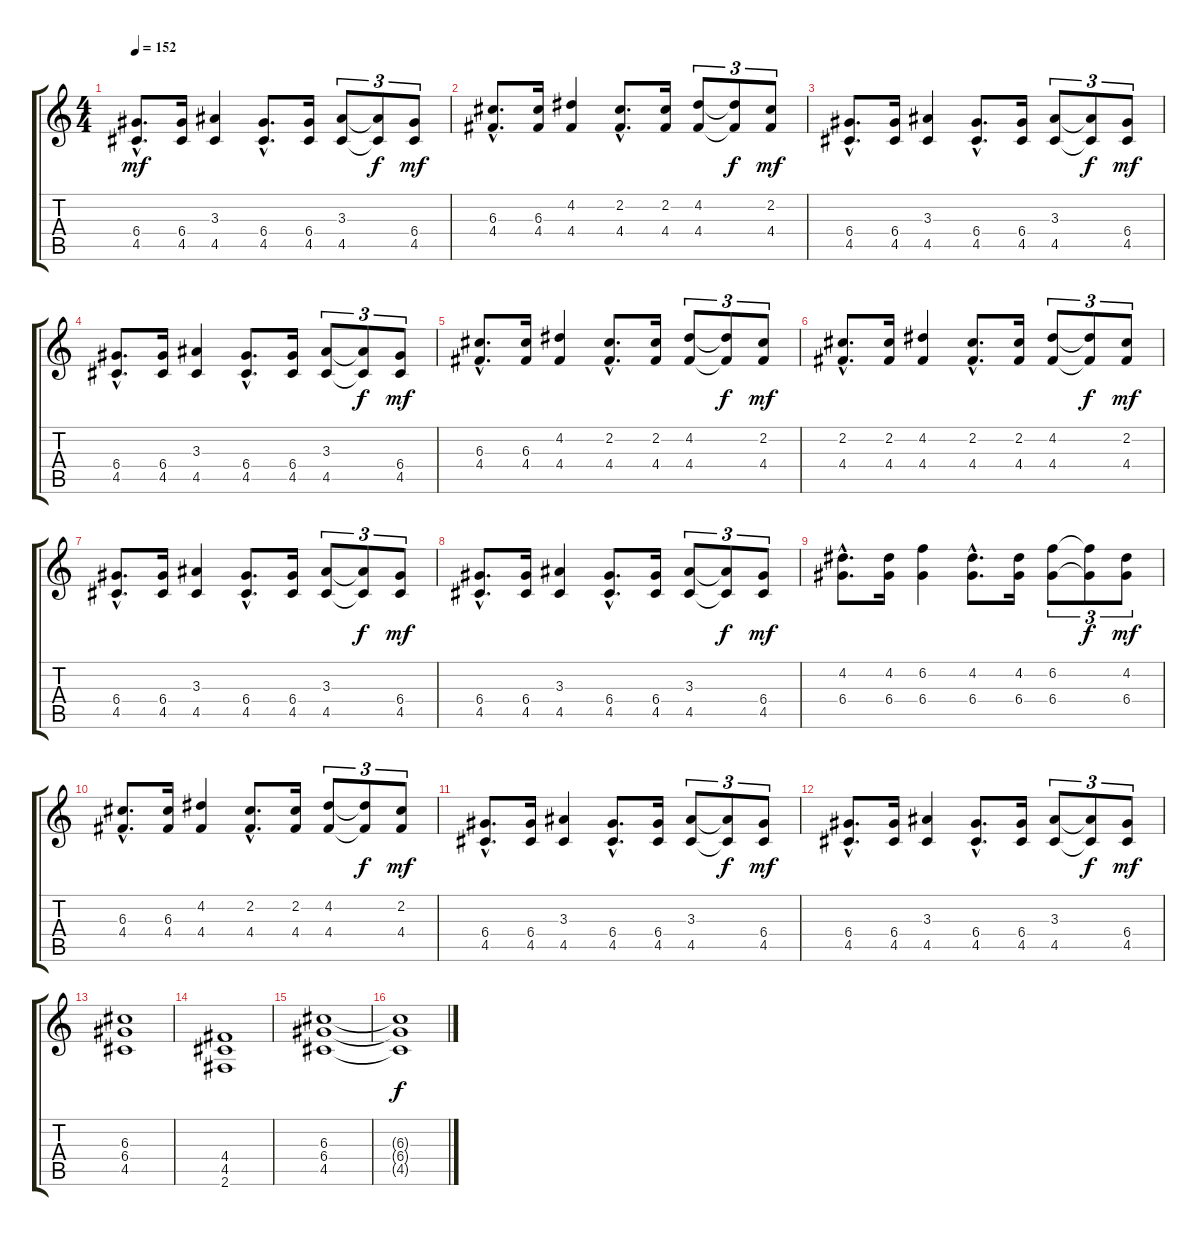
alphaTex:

\track "" {instrument distortionguitar}
\staff {score tabs}
\tuning (E4 B3 G3 D3 A2 E2) {hide}
\ts (4 4)
\tempo 152
\clef g2
\ks c
(6.4{hac} 4.5{hac}).8{d dy mf} (6.4 4.5).16 (3.3 4.5).4 (6.4{hac} 4.5{hac}).8{d} (6.4 4.5).16 (3.3 4.5).8{tu (3 2)} (3.3{t} 4.5{t}).8{tu (3 2) dy f} (6.4 4.5).8{tu (3 2) dy mf} |
(6.3{hac} 4.4{hac}).8{d} (6.3 4.4).16 (4.2 4.4).4 (2.2{hac} 4.4{hac}).8{d} (2.2 4.4).16 (4.2 4.4).8{tu (3 2)} (4.2{t} 4.4{t}).8{tu (3 2) dy f} (2.2 4.4).8{tu (3 2) dy mf} |
(6.4{hac} 4.5{hac}).8{d} (6.4 4.5).16 (3.3 4.5).4 (6.4{hac} 4.5{hac}).8{d} (6.4 4.5).16 (3.3 4.5).8{tu (3 2)} (3.3{t} 4.5{t}).8{tu (3 2) dy f} (6.4 4.5).8{tu (3 2) dy mf} |
(6.4{hac} 4.5{hac}).8{d} (6.4 4.5).16 (3.3 4.5).4 (6.4{hac} 4.5{hac}).8{d} (6.4 4.5).16 (3.3 4.5).8{tu (3 2)} (3.3{t} 4.5{t}).8{tu (3 2) dy f} (6.4 4.5).8{tu (3 2) dy mf} |
(6.3{hac} 4.4{hac}).8{d} (6.3 4.4).16 (4.2 4.4).4 (2.2{hac} 4.4{hac}).8{d} (2.2 4.4).16 (4.2 4.4).8{tu (3 2)} (4.2{t} 4.4{t}).8{tu (3 2) dy f} (2.2 4.4).8{tu (3 2) dy mf} |
(2.2{hac} 4.4{hac}).8{d} (2.2 4.4).16 (4.2 4.4).4 (2.2{hac} 4.4{hac}).8{d} (2.2 4.4).16 (4.2 4.4).8{tu (3 2)} (4.2{t} 4.4{t}).8{tu (3 2) dy f} (2.2 4.4).8{tu (3 2) dy mf} |
(6.4{hac} 4.5{hac}).8{d} (6.4 4.5).16 (3.3 4.5).4 (6.4{hac} 4.5{hac}).8{d} (6.4 4.5).16 (3.3 4.5).8{tu (3 2)} (3.3{t} 4.5{t}).8{tu (3 2) dy f} (6.4 4.5).8{tu (3 2) dy mf} |
(6.4{hac} 4.5{hac}).8{d} (6.4 4.5).16 (3.3 4.5).4 (6.4{hac} 4.5{hac}).8{d} (6.4 4.5).16 (3.3 4.5).8{tu (3 2)} (3.3{t} 4.5{t}).8{tu (3 2) dy f} (6.4 4.5).8{tu (3 2) dy mf} |
(4.2{hac} 6.4{hac}).8{d} (4.2 6.4).16 (6.2 6.4).4 (4.2{hac} 6.4{hac}).8{d} (4.2 6.4).16 (6.2 6.4).8{tu (3 2)} (6.2{t} 6.4{t}).8{tu (3 2) dy f} (4.2 6.4).8{tu (3 2) dy mf} |
(6.3{hac} 4.4{hac}).8{d} (6.3 4.4).16 (4.2 4.4).4 (2.2{hac} 4.4{hac}).8{d} (2.2 4.4).16 (4.2 4.4).8{tu (3 2)} (4.2{t} 4.4{t}).8{tu (3 2) dy f} (2.2 4.4).8{tu (3 2) dy mf} |
(6.4{hac} 4.5{hac}).8{d} (6.4 4.5).16 (3.3 4.5).4 (6.4{hac} 4.5{hac}).8{d} (6.4 4.5).16 (3.3 4.5).8{tu (3 2)} (3.3{t} 4.5{t}).8{tu (3 2) dy f} (6.4 4.5).8{tu (3 2) dy mf} |
(6.4{hac} 4.5{hac}).8{d} (6.4 4.5).16 (3.3 4.5).4 (6.4{hac} 4.5{hac}).8{d} (6.4 4.5).16 (3.3 4.5).8{tu (3 2)} (3.3{t} 4.5{t}).8{tu (3 2) dy f} (6.4 4.5).8{tu (3 2) dy mf} |
(6.3 6.4 4.5).1 |
(4.4 4.5 2.6).1 |
(6.3 6.4 4.5).1 |
(6.3{t} 6.4{t} 4.5{t}).1{dy f}
